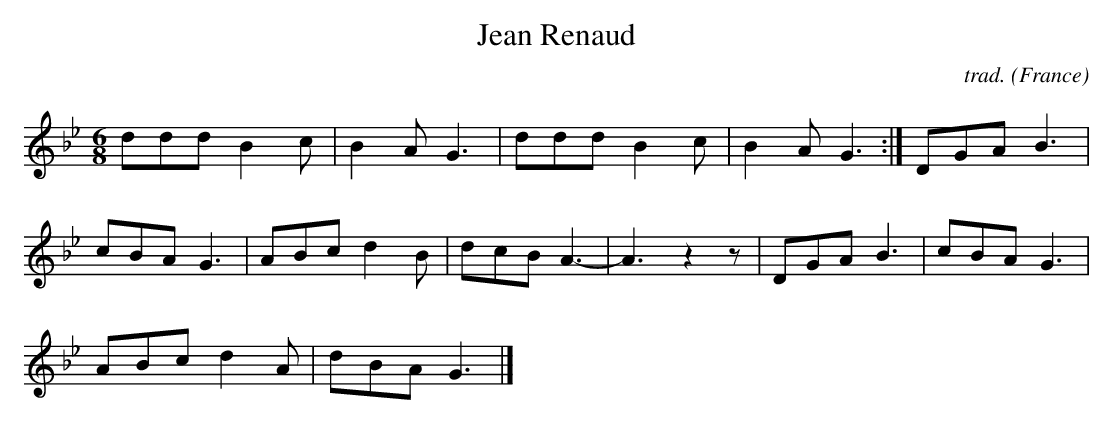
X:1
T:Jean Renaud
C:trad.
O:France
M:6/8
L:1/8
K:G minor
ddd B2 c | B2 A G3 | ddd B2 c | B2 A G3 :| DGA B3 |
cBA G3 | ABc d2 B | dcB A3- | A3 z2 z | DGA B3 | cBA G3 |
ABc d2 A | dBA G3 |]
